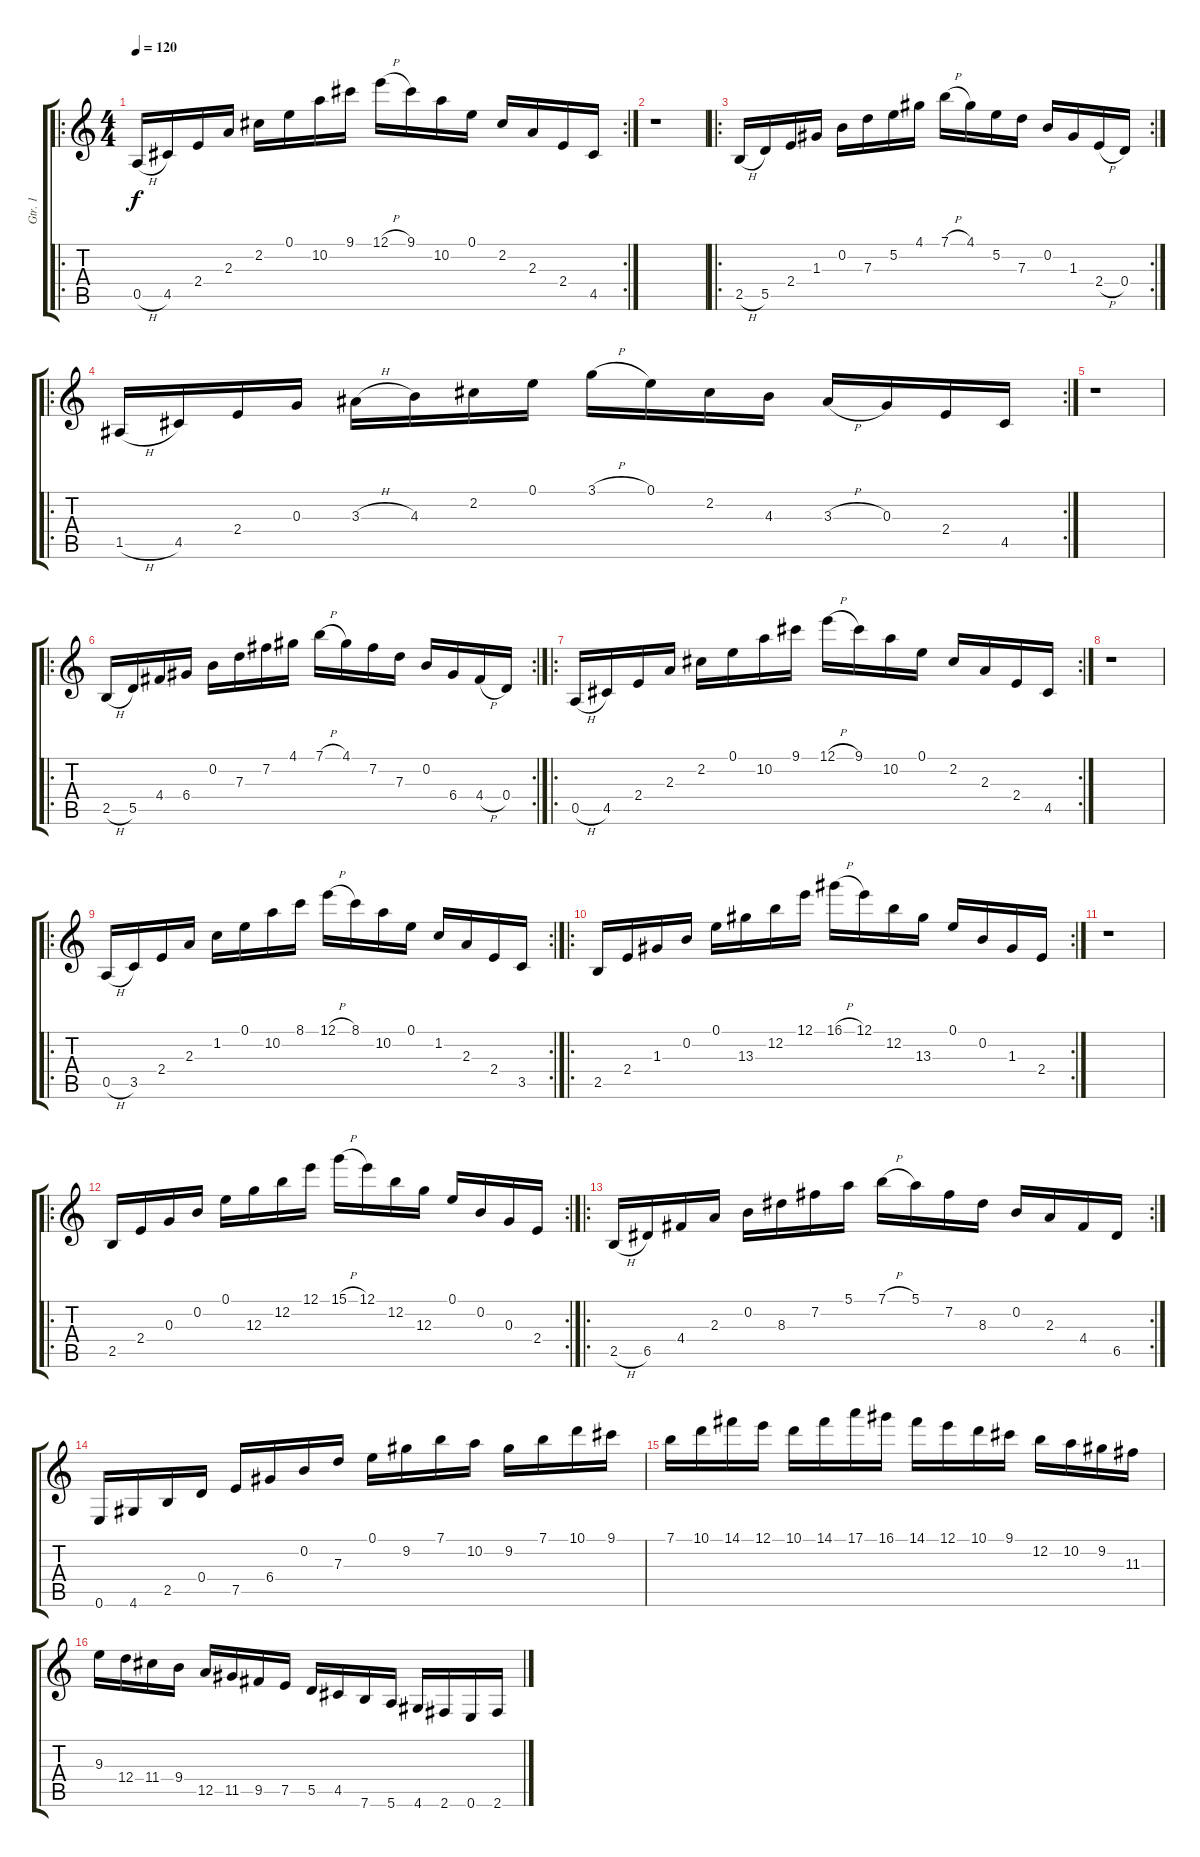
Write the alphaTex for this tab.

\track ("Gtr. 1" "Gtr. 1") {instrument acousticguitarnylon}
\staff {score tabs}
\tuning (E4 B3 G3 D3 A2 E2) {hide}
\ro
\rc 2
\ts (4 4)
\tempo 120
\clef g2
\ks c
0.5{h}.16{dy f instrument acousticguitarnylon} 4.5.16 2.4.16 2.3.16 2.2.16 0.1.16 10.2.16 9.1.16 12.1{h}.16 9.1.16 10.2.16 0.1.16 2.2.16 2.3.16 2.4.16 4.5.16 |
r.1 |
\ro
\rc 2
2.5{h}.16 5.5.16 2.4.16 1.3.16 0.2.16 7.3.16 5.2.16 4.1.16 7.1{h}.16 4.1.16 5.2.16 7.3.16 0.2.16 1.3.16 2.4{h}.16 0.4.16 |
\ro
\rc 2
1.5{h}.16 4.5.16 2.4.16 0.3.16 3.3{h}.16 4.3.16 2.2.16 0.1.16 3.1{h}.16 0.1.16 2.2.16 4.3.16 3.3{h}.16 0.3.16 2.4.16 4.5.16 |
r.1 |
\ro
\rc 2
2.5{h}.16 5.5.16 4.4.16 6.4.16 0.2.16 7.3.16 7.2.16 4.1.16 7.1{h}.16 4.1.16 7.2.16 7.3.16 0.2.16 6.4.16 4.4{h}.16 0.4.16 |
\ro
\rc 2
0.5{h}.16 4.5.16 2.4.16 2.3.16 2.2.16 0.1.16 10.2.16 9.1.16 12.1{h}.16 9.1.16 10.2.16 0.1.16 2.2.16 2.3.16 2.4.16 4.5.16 |
r.1 |
\ro
\rc 2
0.5{h}.16 3.5.16 2.4.16 2.3.16 1.2.16 0.1.16 10.2.16 8.1.16 12.1{h}.16 8.1.16 10.2.16 0.1.16 1.2.16 2.3.16 2.4.16 3.5.16 |
\ro
\rc 2
2.5.16 2.4.16 1.3.16 0.2.16 0.1.16 13.3.16 12.2.16 12.1.16 16.1{h}.16 12.1.16 12.2.16 13.3.16 0.1.16 0.2.16 1.3.16 2.4.16 |
r.1 |
\ro
\rc 2
2.5.16 2.4.16 0.3.16 0.2.16 0.1.16 12.3.16 12.2.16 12.1.16 15.1{h}.16 12.1.16 12.2.16 12.3.16 0.1.16 0.2.16 0.3.16 2.4.16 |
\ro
\rc 2
2.5{h}.16 6.5.16 4.4.16 2.3.16 0.2.16 8.3.16 7.2.16 5.1.16 7.1{h}.16 5.1.16 7.2.16 8.3.16 0.2.16 2.3.16 4.4.16 6.5.16 |
0.6.16 4.6.16 2.5.16 0.4.16 7.5.16 6.4.16 0.2.16 7.3.16 0.1.16 9.2.16 7.1.16 10.2.16 9.2.16 7.1.16 10.1.16 9.1.16 |
7.1.16 10.1.16 14.1.16 12.1.16 10.1.16 14.1.16 17.1.16 16.1.16 14.1.16 12.1.16 10.1.16 9.1.16 12.2.16 10.2.16 9.2.16 11.3.16 |
9.3.16 12.4.16 11.4.16 9.4.16 12.5.16 11.5.16 9.5.16 7.5.16 5.5.16 4.5.16 7.6.16 5.6.16 4.6.16 2.6.16 0.6.16 2.6.16
